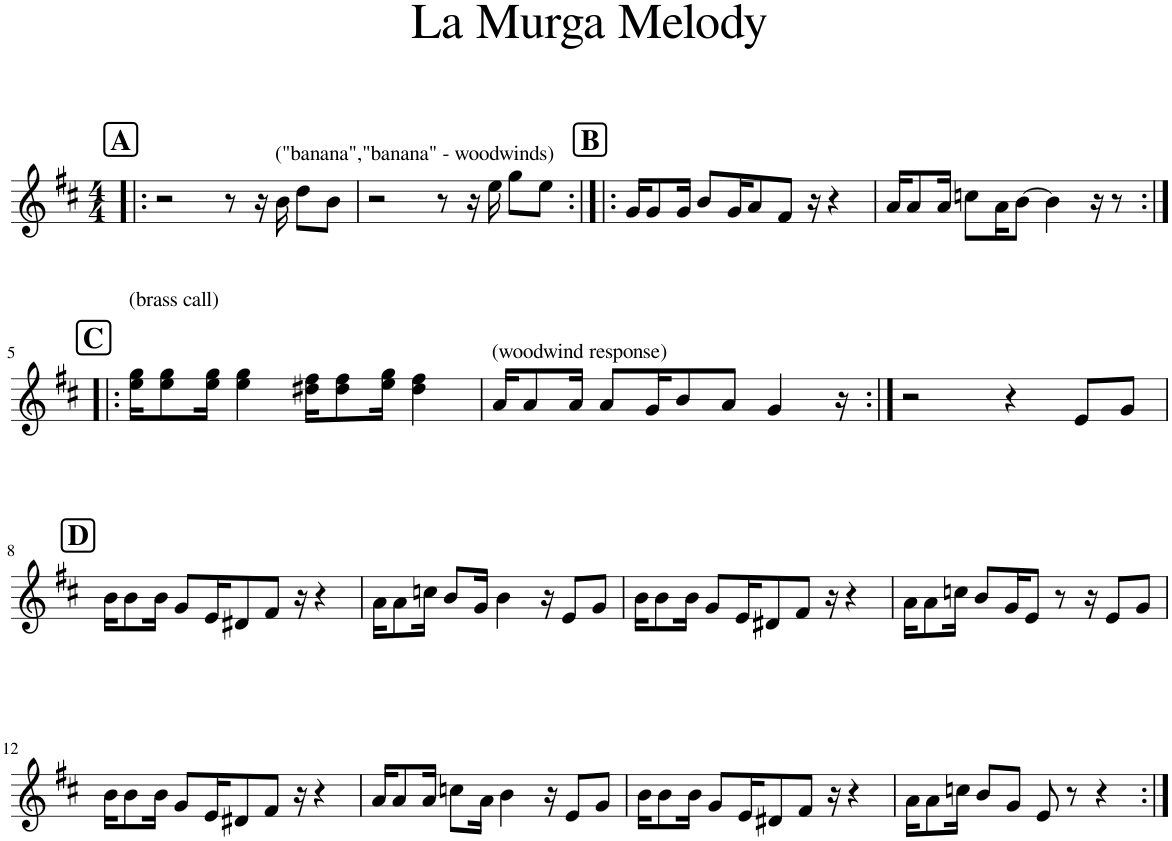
**kern
*part1
*staff1
*I"Piano
*I'Pno.
*clefG2
*k[f#c#]
*M4/4
!!LO:REH:place=s1:a:B:cj:fs=14:t=A
=1!|:
2r
8r
16r
!LO:TX:a:t=("banana","banana" - woodwinds)
16b\
8dd\L
8b\J
=2
2r
8r
16r
16ee\
8gg\L
8ee\J
!!LO:REH:place=s1:a:B:cj:fs=14:t=B
=3:|!|:
16g/KL
8g/
16g/Jk
8b/L
16g/K
8a/
8f#/J
16r
4r
=4
16a/KL
8a/
16a/Jk
8ccn\L
16a\K
[8b\J
4b\]
16r
8r
!!LO:LB:g=z
!!LO:REH:place=s1:a:B:cj:fs=14:t=C
=5:|!|:
!LO:TX:a:t=(brass call)
16ee\ 16gg\KL
8ee\ 8gg\
16ee\ 16gg\Jk
4ee\ 4gg\
16dd#X\ 16ff#\KL
8dd#\ 8ff#\
16ee\ 16gg\Jk
4dd#\ 4ff#\
=6
!LO:TX:a:t=(woodwind response)
16a/KL
8a/
16a/Jk
8a/L
16g/K
8b/
8a/J
4g/
16r
=7:|!
2r
4r
8e/L
8g/J
!!LO:LB:g=z
!!LO:REH:place=s1:a:B:cj:fs=14:t=D
=8
16b\KL
8b\
16b\Jk
8g/L
16e/K
8d#X/
8f#/J
16r
4r
=9
16a\KL
8a\
16ccn\Jk
8b/L
16g/Jk
4b\
16r
8e/L
8g/J
=10
16b\KL
8b\
16b\Jk
8g/L
16e/K
8d#X/
8f#/J
16r
4r
=11
16a\KL
8a\
16ccn\Jk
8b/L
16g/K
8e/J
8r
16r
8e/L
8g/J
!!LO:LB:g=z
=12
16b\KL
8b\
16b\Jk
8g/L
16e/K
8d#X/
8f#/J
16r
4r
=13
16a/KL
8a/
16a/Jk
8ccn\L
16a\Jk
4b\
16r
8e/L
8g/J
=14
16b\KL
8b\
16b\Jk
8g/L
16e/K
8d#X/
8f#/J
16r
4r
=15
16a\KL
8a\
16ccn\Jk
8b/L
8g/J
8e/
8r
4r
=:|!
*-
